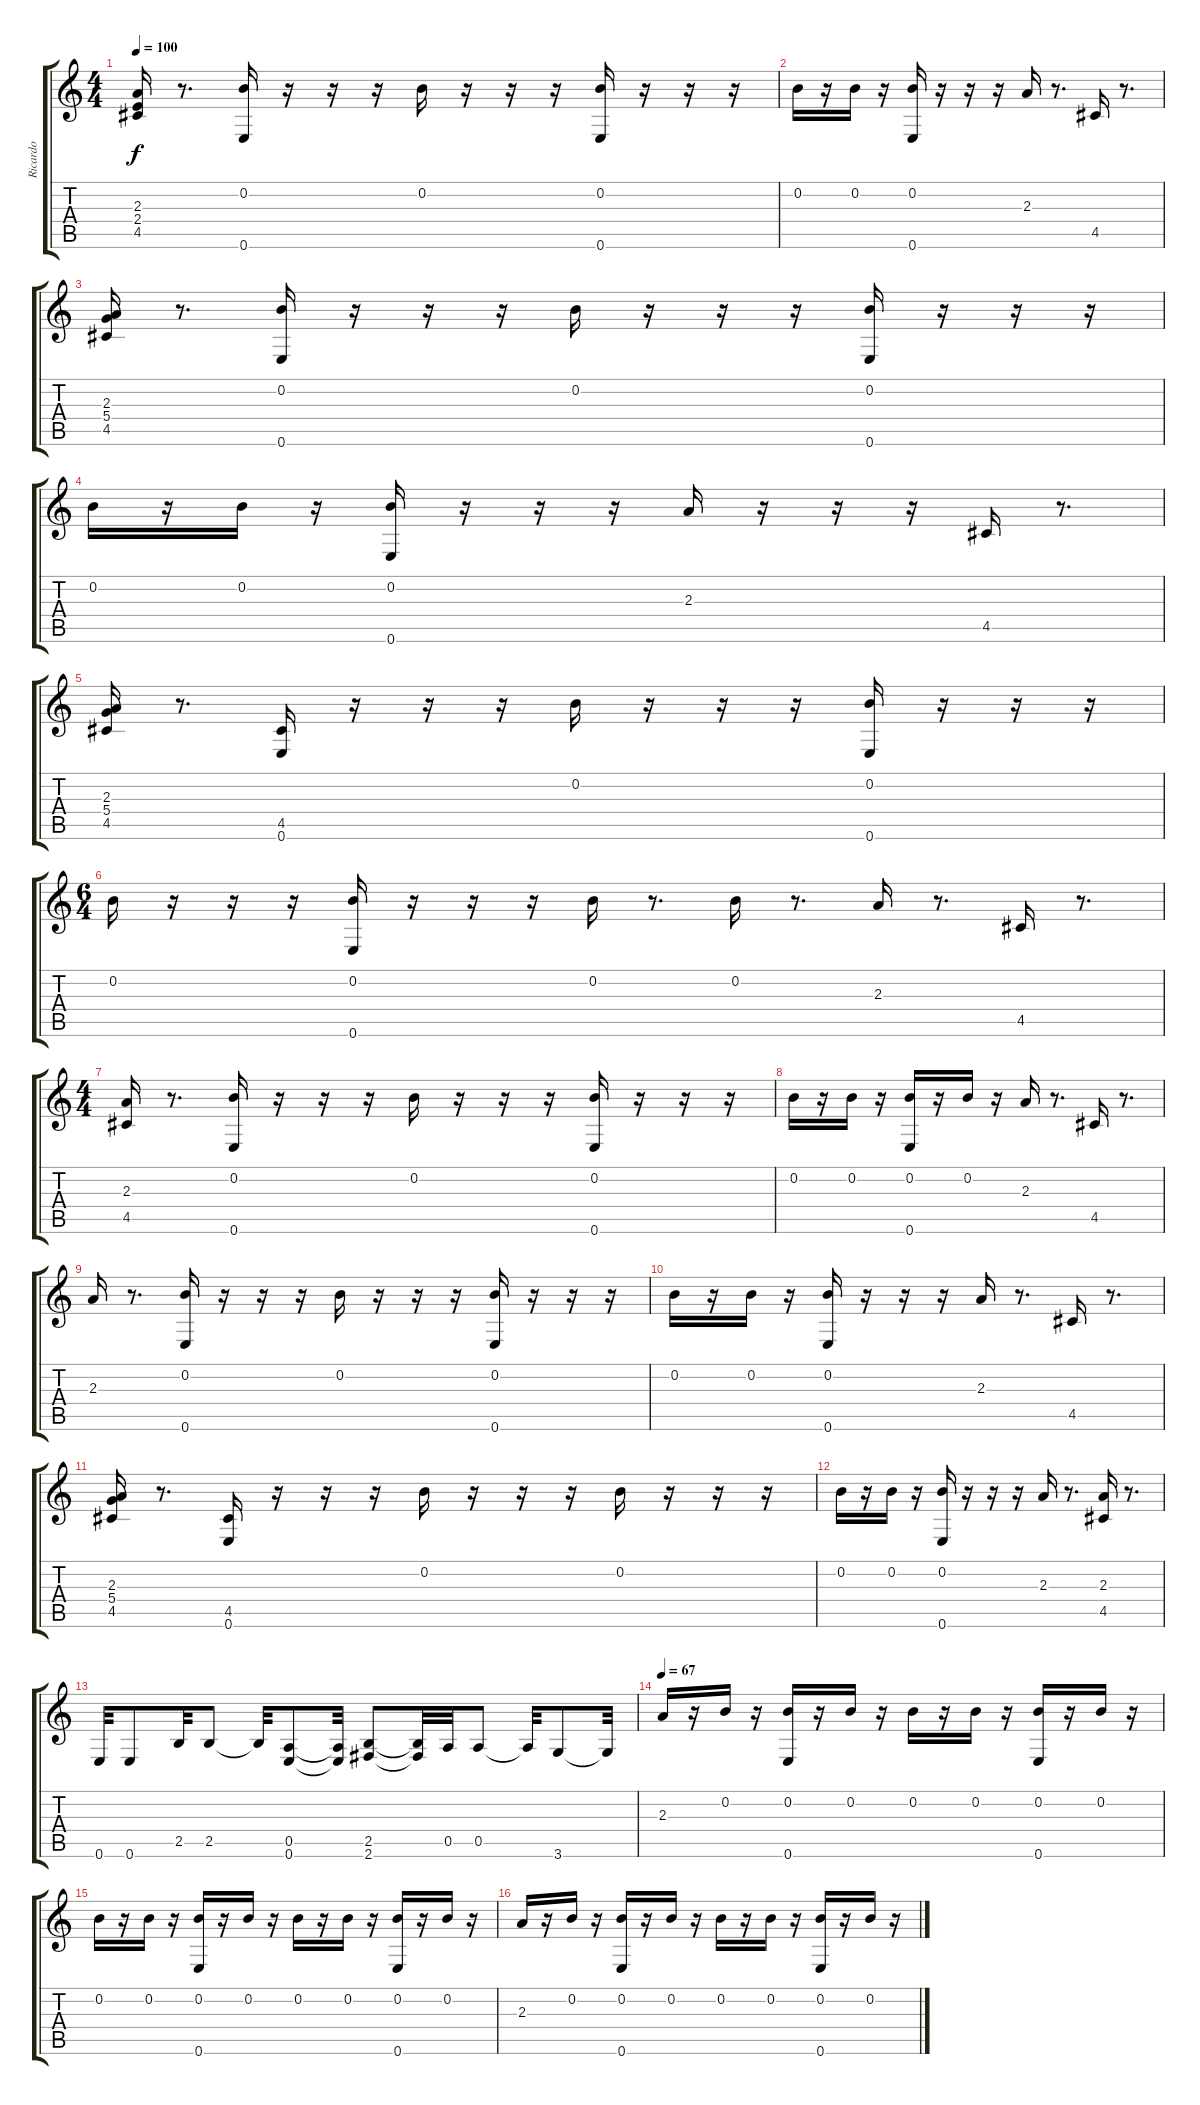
\track ("Ricardo" "Ricardo") {instrument acousticguitarnylon}
\staff {score tabs}
\tuning (E4 B3 G3 D3 A2 E2) {hide}
\ts (4 4)
\tempo 100
\clef g2
\ks c
(2.3 2.4 4.5).16{dy f} r.8{d} (0.2 0.6).16 r.16 r.16 r.16 0.2.16 r.16 r.16 r.16 (0.2 0.6).16 r.16 r.16 r.16 |
0.2.16 r.16 0.2.16 r.16 (0.2 0.6).16 r.16 r.16 r.16 2.3.16 r.8{d} 4.5.16 r.8{d} |
(2.3 5.4 4.5).16 r.8{d} (0.2 0.6).16 r.16 r.16 r.16 0.2.16 r.16 r.16 r.16 (0.2 0.6).16 r.16 r.16 r.16 |
0.2.16 r.16 0.2.16 r.16 (0.2 0.6).16 r.16 r.16 r.16 2.3.16 r.16 r.16 r.16 4.5.16 r.8{d} |
(2.3 5.4 4.5).16 r.8{d} (4.5 0.6).16 r.16 r.16 r.16 0.2.16 r.16 r.16 r.16 (0.2 0.6).16 r.16 r.16 r.16 |
\ts (6 4)
0.2.16 r.16 r.16 r.16 (0.2 0.6).16 r.16 r.16 r.16 0.2.16 r.8{d} 0.2.16 r.8{d} 2.3.16 r.8{d} 4.5.16 r.8{d} |
\ts (4 4)
(2.3 4.5).16 r.8{d} (0.2 0.6).16 r.16 r.16 r.16 0.2.16 r.16 r.16 r.16 (0.2 0.6).16 r.16 r.16 r.16 |
0.2.16 r.16 0.2.16 r.16 (0.2 0.6).16 r.16 0.2.16 r.16 2.3.16 r.8{d} 4.5.16 r.8{d} |
2.3.16 r.8{d} (0.2 0.6).16 r.16 r.16 r.16 0.2.16 r.16 r.16 r.16 (0.2 0.6).16 r.16 r.16 r.16 |
0.2.16 r.16 0.2.16 r.16 (0.2 0.6).16 r.16 r.16 r.16 2.3.16 r.8{d} 4.5.16 r.8{d} |
(2.3 5.4 4.5).16 r.8{d} (4.5 0.6).16 r.16 r.16 r.16 0.2.16 r.16 r.16 r.16 0.2.16 r.16 r.16 r.16 |
0.2.16 r.16 0.2.16 r.16 (0.2 0.6).16 r.16 r.16 r.16 2.3.16 r.8{d} (2.3 4.5).16 r.8{d} |
0.6.32 0.6.8 2.5.32 2.5.8 2.5{t}.32 (0.5 0.6).8 (0.5{t} 0.6{t}).32 (2.5 2.6).8 (2.5{t} 2.6{t}).32 0.5.32 0.5.8 0.5{t}.32 3.6.8 3.6{t}.32 |
\tempo 67
2.3.16 r.16 0.2.16 r.16 (0.2 0.6).16 r.16 0.2.16 r.16 0.2.16 r.16 0.2.16 r.16 (0.2 0.6).16 r.16 0.2.16 r.16 |
0.2.16 r.16 0.2.16 r.16 (0.2 0.6).16 r.16 0.2.16 r.16 0.2.16 r.16 0.2.16 r.16 (0.2 0.6).16 r.16 0.2.16 r.16 |
2.3.16 r.16 0.2.16 r.16 (0.2 0.6).16 r.16 0.2.16 r.16 0.2.16 r.16 0.2.16 r.16 (0.2 0.6).16 r.16 0.2.16 r.16
